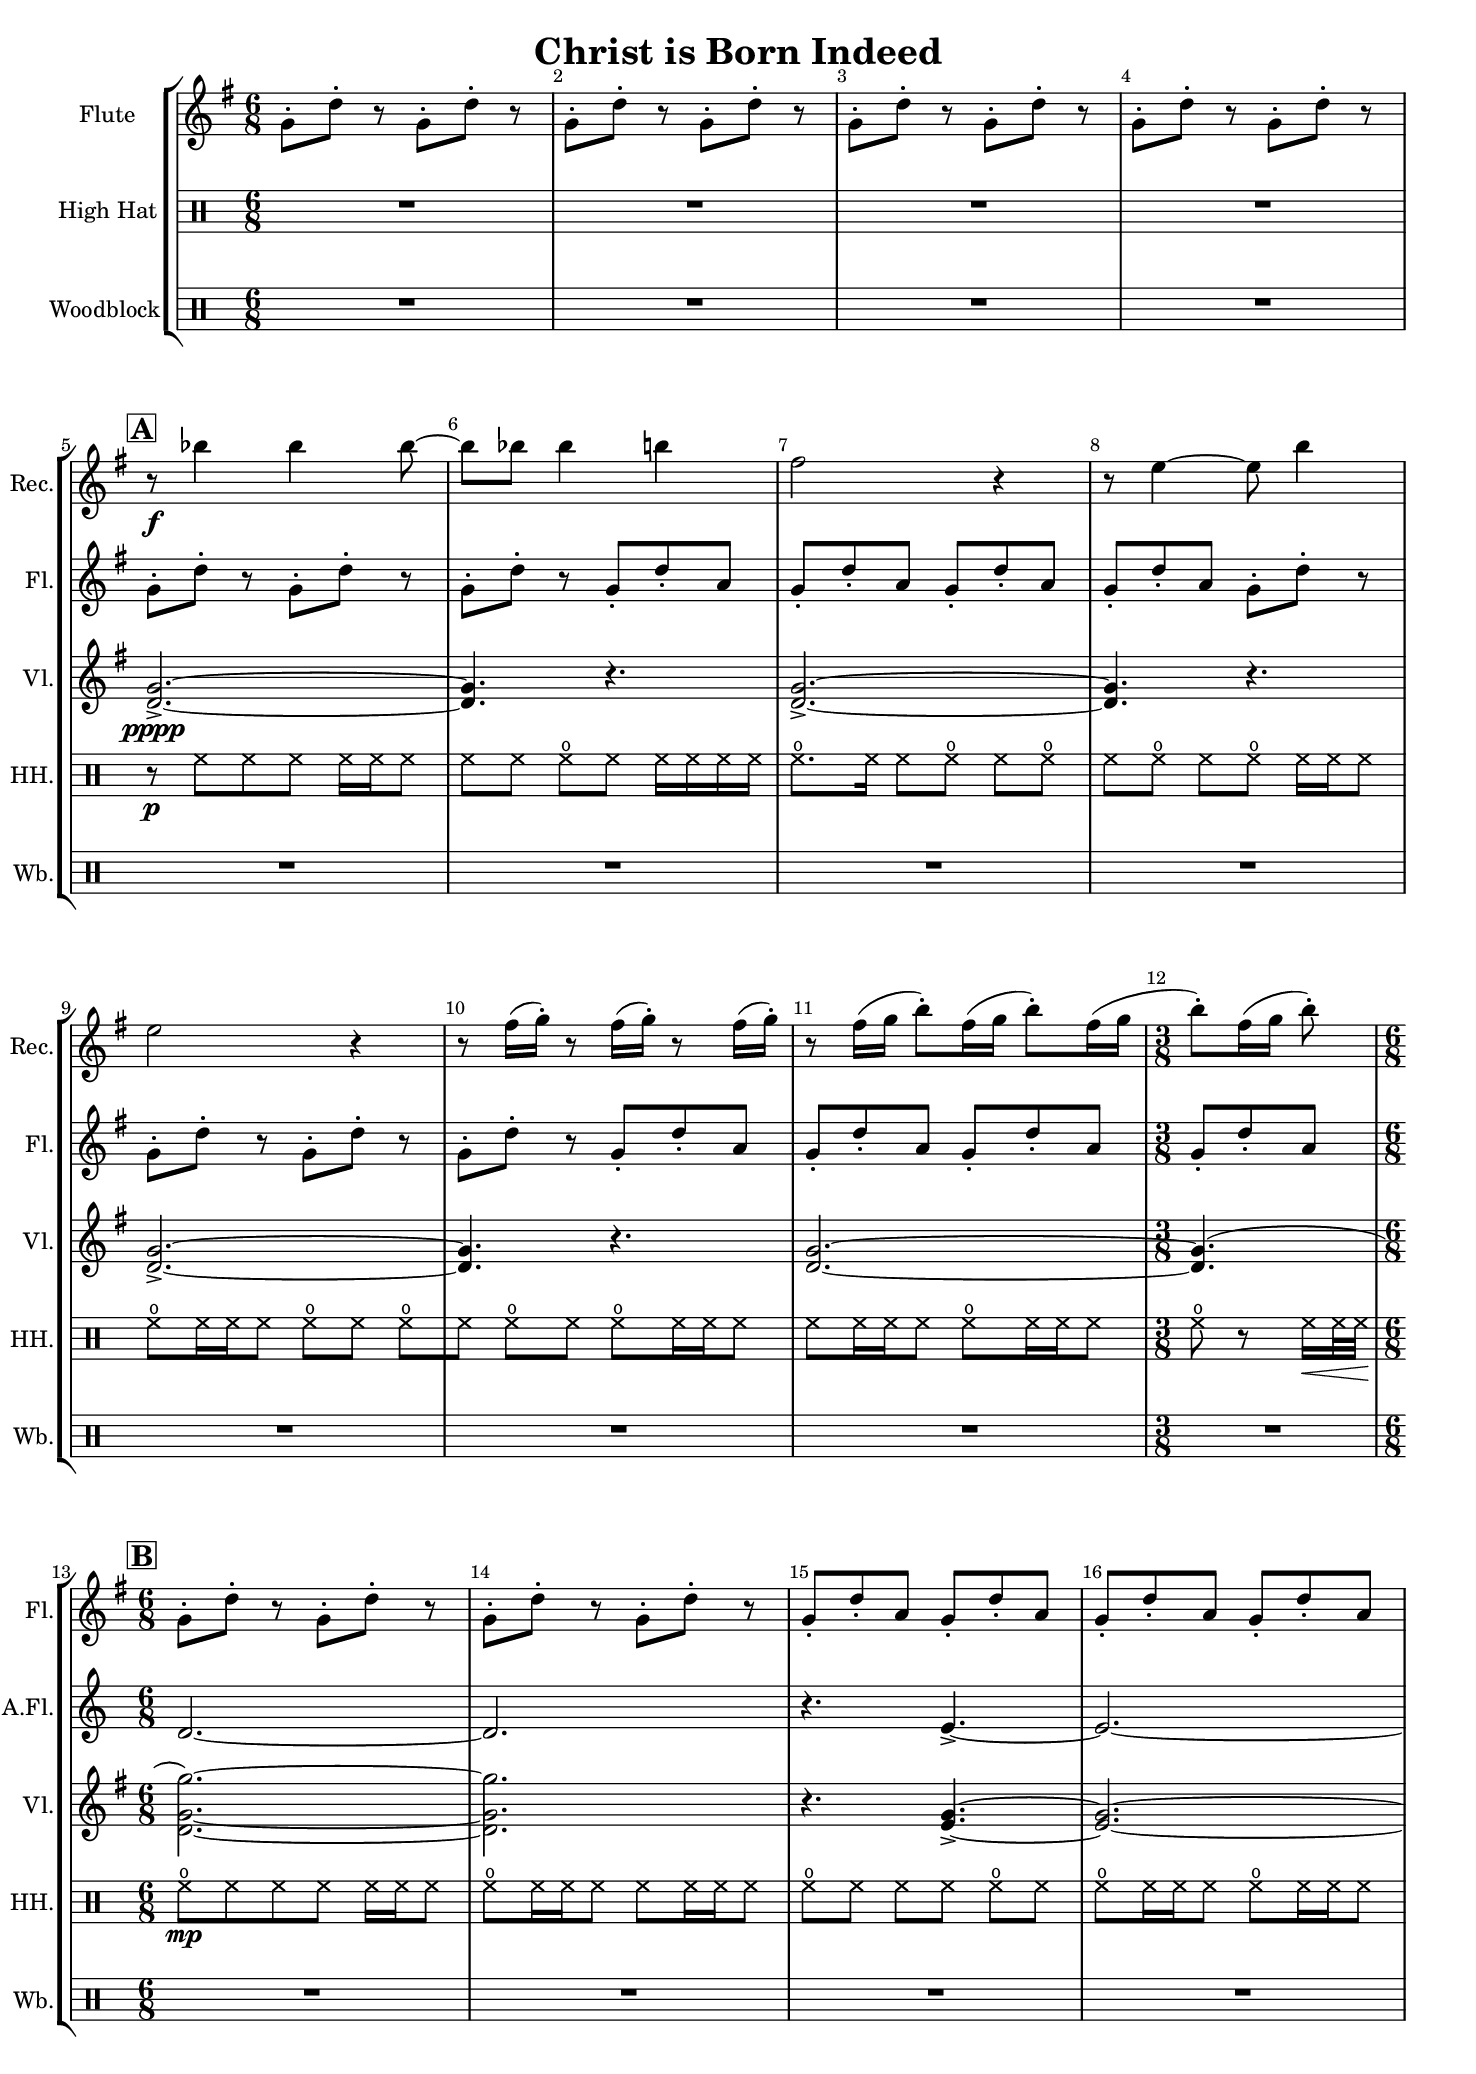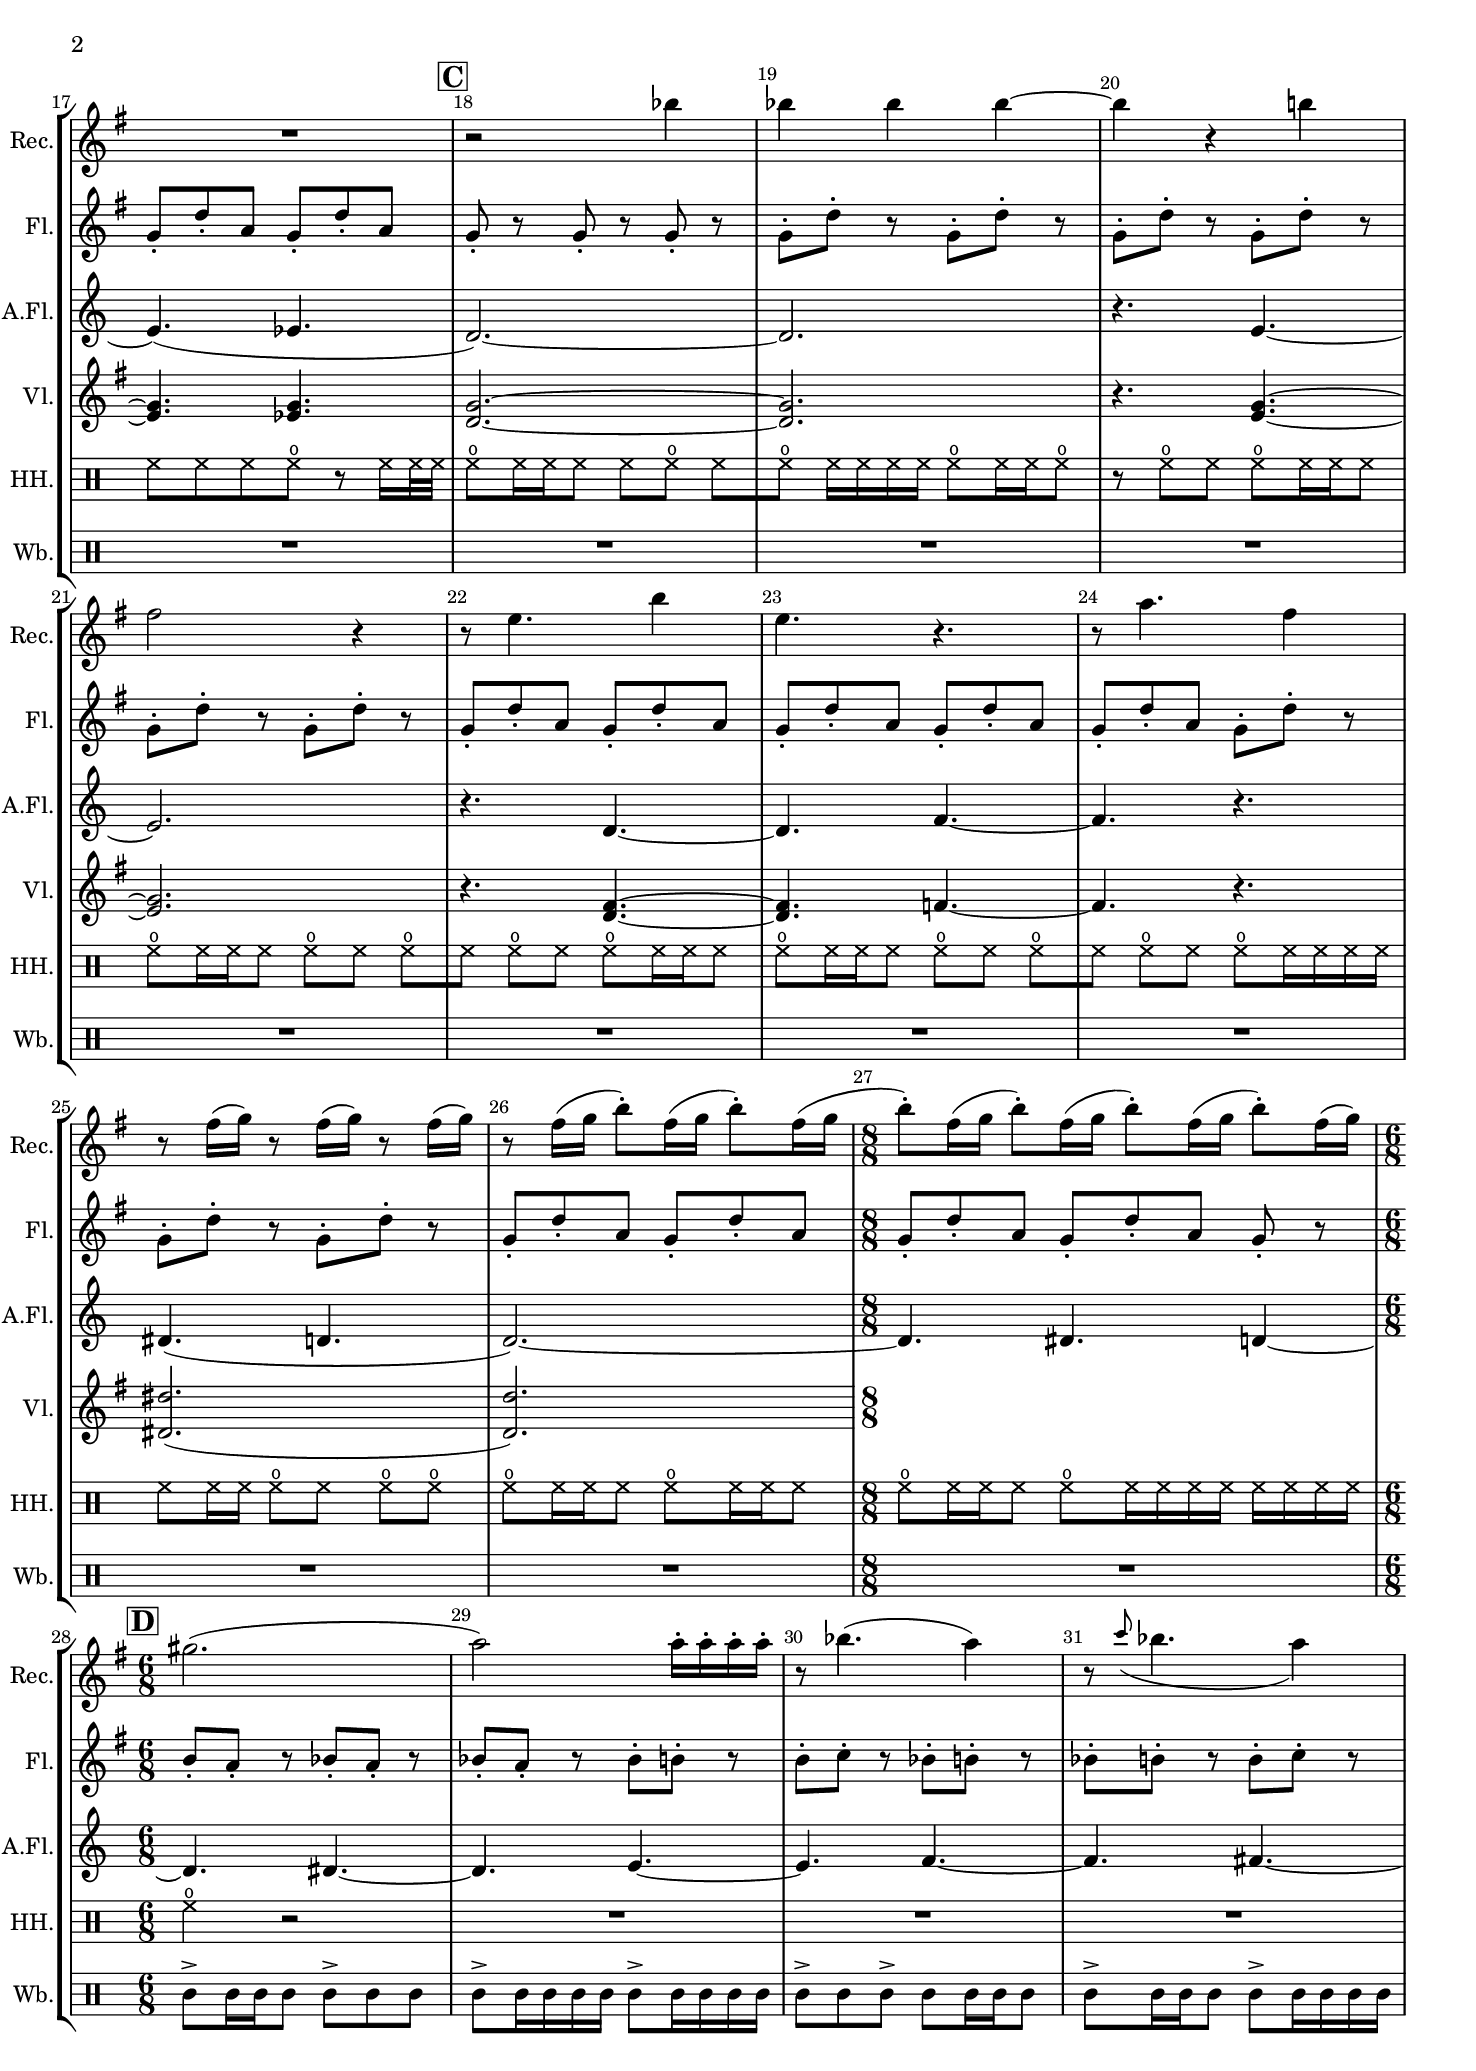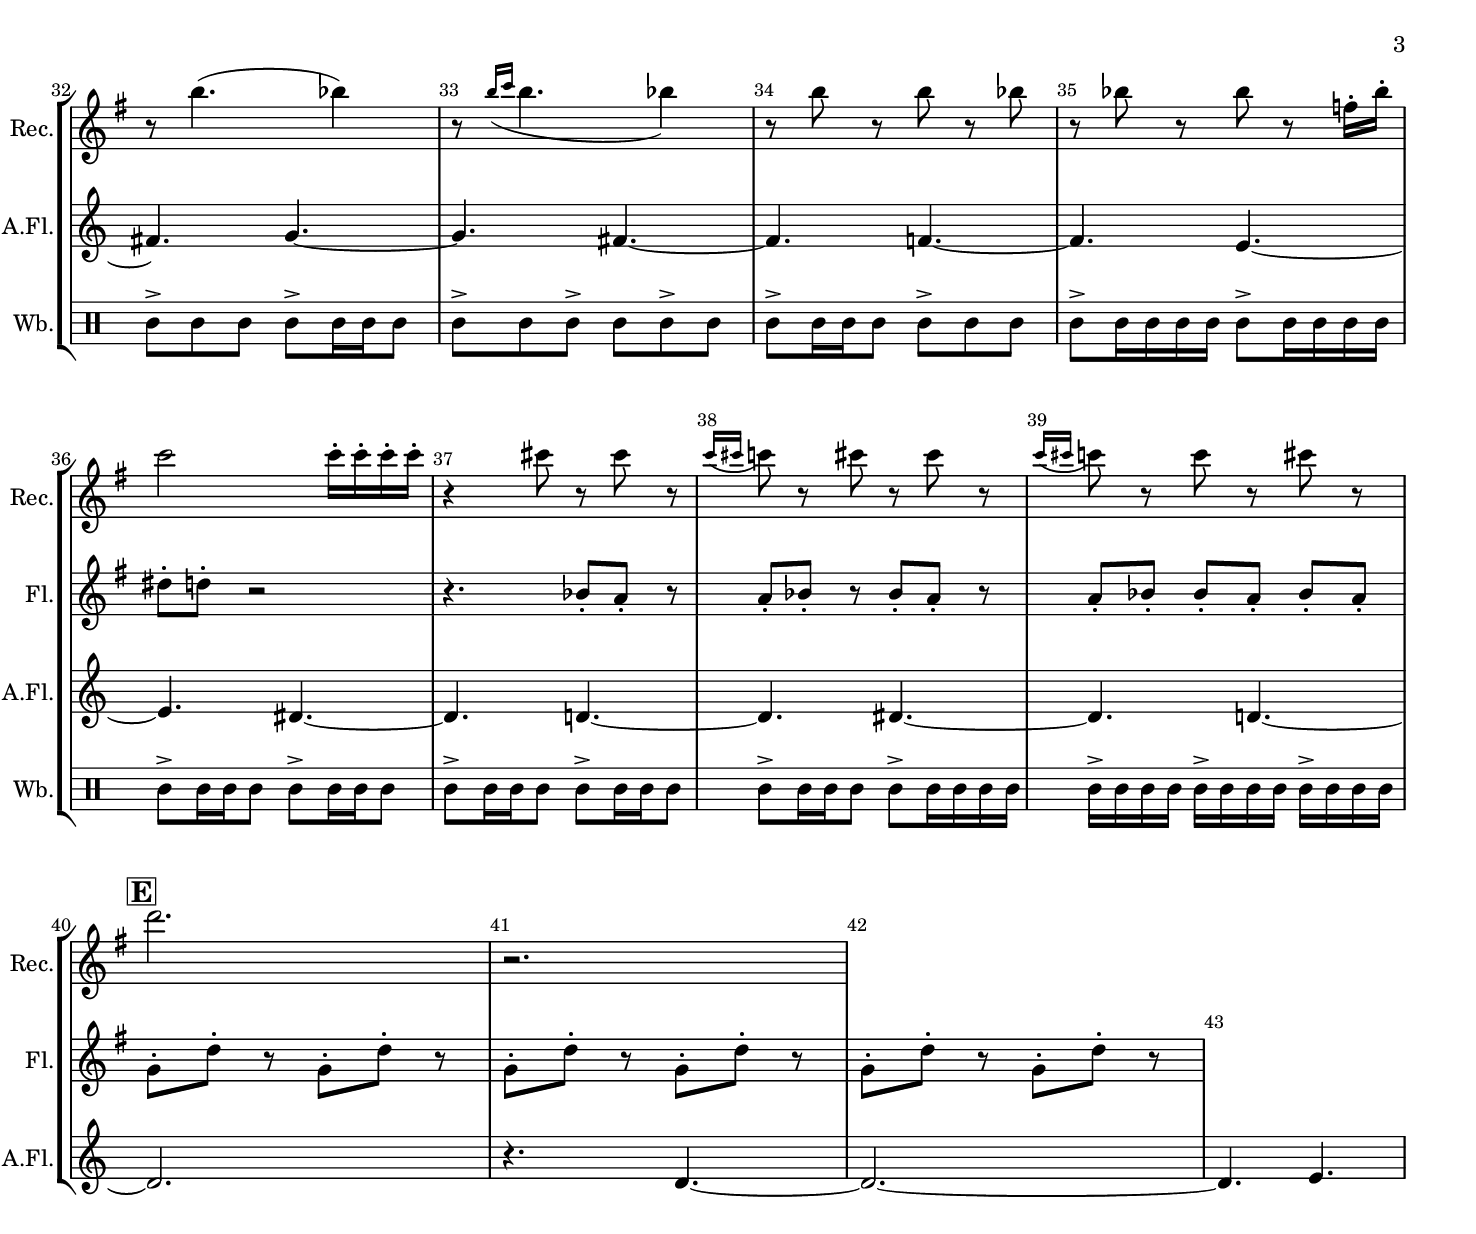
\version "2.20.0"  % necessary for upgrading to future LilyPond versions.

#(set-default-paper-size "b4")

\header{
  title = "Christ is Born Indeed"
}

\score {
  \layout {
    \context {
      \RemoveEmptyStaffContext
      \override VerticalAxisGroup.remove-first = ##t
    }
  }

  \midi {
    \tempo 4 = 124
  }

  \new StaffGroup <<
    \new Staff \with {
      instrumentName = "Recorder"
      shortInstrumentName = "Rec."
      midiInstrument = #"recorder"
    } \relative c''' {
      \override Score.BarNumber.break-visibility = ##(#f #t #t)
      \set Score.markFormatter = #format-mark-box-alphabet

      \key g \major
      \clef treble
      \time 6/8
      \repeat unfold 4 { R2. }
      \break

      % 5 // A
      \mark \default
      r8\f bes4 bes bes8~
      bes8 bes8 bes4 b4
      fis2 r4
      r8 e4~ e8 b'4
      \break
      
      % 9
      e,2 r4
      \repeat unfold 3 { r8 fis16( g-.) }
      r8 fis16([ g] b8-.[) fis16( g] b8-.[) fis16( g]
      \time 3/8
      b8-.)[ fis16( g] b8-.)
      \break
      
      % 13 // B
      \mark \default
      \time 6/8
      \repeat unfold 5 { R2. }

      % 18 // C
      \mark \default
      r2 bes4
      % 19
      bes4 bes bes~
      % 20
      bes4 r b
      % 21
      fis2 r4
      % 22
      r8 e4. b'4
      % 23
      e,4. r4.
      % 24
      r8 a4. fis4
      \break

      % 25
      \repeat unfold 3 { r8 fis16([ g]) }
      % 26
      r8 fis16([ g] b8-.[) fis16( g] b8-.[) fis16( g]
      % 27
      \time 8/8
      b8-.[) fis16( g] b8-.[) fis16( g] b8-.[) fis16( g] b8-.[) fis16( g])
      \break

      % 28 // D
      \mark \default
      \time 6/8
      gis2.(
      % 29
      a2) a16-. a-. a-. a-.
      % 30
      r8 bes4.( a4)
      % 31
      r8 \grace c8( bes4. a4)
      \break
      
      % 32
      r8 b4.( bes4)
      % 33
      r8 \grace { b16( c } b4. bes4)
      % 34
      r8 b r b8 r bes
      % 35
      r bes r bes r f16-. bes-.
      \break

      % 36
      c2 c16-. c-. c-. c-.
      % 37
      r4 cis8 r cis r
      % 38
      \grace { c16( cis } c8) r cis8 r cis r
      % 39
      \grace { c16( cis } c8) r c r cis r
      \break
      
      % 40 // E
      \mark \default
      d2.
      r2.
    } 
    % End Recorder

    \new Staff \with {
      instrumentName = "Flute"
      shortInstrumentName = "Fl."
      midiInstrument = #"flute"
    } \relative c'' {
      \key g \major
      \clef treble
      \time 6/8
      \repeat unfold 11 { g8-.[ d'-.] r }
      \repeat unfold 4 { g,-. d'-. a }
      % 9
      \repeat unfold 4 { g-.[ d'-.] r }
      \repeat unfold 4 { g,-. d'-. a }

      % 13 // B
      \repeat unfold 4 { g-.[ d'-.] r }
      \repeat unfold 6 { g,-. d'-. a }
      g8-. r g-. r g-. r
      \repeat unfold 6 { g-.[ d'-.] r }
      \repeat unfold 5 { g,-. d'-. a }
      \repeat unfold 3 { g-.[ d'-.] r }
      % 26
      \repeat unfold 4 { g,-.[ d'-. a] }
      g-. r 
      \break

      % 28 // D
      b8-. a-. r bes-. a-. r
      % 29
      bes-. a-. r bes-. b-. r
      % 30
      b-. c-. r bes-. b-. r 
      % 21
      bes-. b-. r b-. c-. r
      % 32
      R1 * 6/8 * 4
      \break
      
      % 36
      dis8-.[ d-.] r2
      % 37
      r4. bes8-.[ a-.] r
      % 38
      a8-.[ bes-.] r bes-.[ a-.] r
      % 39
      a8-.[ bes-.] bes8-.[ a-.] bes8-.[ a-.]

      % 40 // E
      \repeat unfold 6 { g8-.[ d'-.] r }
    }
    % End Flute

    \new Staff \with {
      instrumentName = "Alto Flute"
      shortInstrumentName = "A.Fl."
      midiInstrument = #"flute"
    } \relative c' {
      R1 * 6/8 * 11
      % 12
      R1 * 3/8
      
      % 13 // B
      \time 6/8
      d2.~
      d
      % 15
      r4. e4.->~
      e2.~

      % 17
      e4.( ees
      % 18 // C
      d2.)~
      % 19
      d2.
      % 20
      r4. e~
      
      % 21
      e2.
      % 22
      r4. d4.~
      % 23
      d4. f~
      % 24
      f4. r

      % 25
      dis4.( d
      d2.)~

      % 27
      \time 8/8
      d4. dis4. d4~

      % 28 // D
      d4. dis~
      % 29
      dis4. e~
      % 30
      e f~
      % 31
      f fis~

      % 32
      fis g~
      g fis~
      fis f~
      f e~

      % 36
      e dis~
      dis d~
      d dis~
      dis d~

      % 40 // E
      d2.
      r4. d~
      d2.~
      d4. e
    }

    \new Staff \with {
      instrumentName = "Violin"
      shortInstrumentName = "Vl."
      midiInstrument = #"violin"
    } \relative c'' {
      \key g \major
      \repeat unfold 4 { R2. }
      % 5 // A
      <g d>2.->\pppp~
      <g d>4. r
      <g d>2.->~
      <g d>4. r
      % 9
      <g d>2.->~
      <g d>4. r
      <g d>2.~
      <g d>4.(

      % 13 // B
      <g d g'>2.)~
      % 14
      <g d g'>
      % 15
      r4.
      <g e>->~
      <g e>2.~
      \break

      % 17
      <g e>4. <g ees>4.
      % 18 // C
      <g d>2.~
      % 19
      <g d>2.

      % 20
      r4. <g e>~
      % 21
      <g e>2.
      % 22
      r4. <fis d>4.~
      % 23
      <fis d> <f>~
      % 24
      <f> r
      % 25
      <dis' dis,>2.(
      % 26
      <d d,>)
    }
    % End Violin

    \new DrumStaff \with {
      instrumentName = "High Hat"
      shortInstrumentName = "HH."
    } \drummode {
      \repeat unfold 4 { R2. }
      % 5 // A
      r8\p hihat8[ hh hh] hh16 hh hh8
      % 6
      hh8[ hh8] openhihat[ hh] hh16[ hh hh hh]
      % 7
      openhihat8.[ hh16] hh8[ openhihat]
      \repeat unfold 3 { hh[ openhihat] }
      hh16 hh hh8
      % 9
      openhihat8[ hh16 hh hh8] openhihat[ hh] openhihat[
      % 10
      hh8] openhihat[ hh8] openhihat[ hh16 hh hh8]
      % 11
      hh[ hh16 hh hh8] openhihat[ hh16 hh16 hh8]
      % 12
      openhihat r8 hh16\< hh32 hh\!

      % 13 // B
      openhihat8[\mp hh8 hh hh ] hh16 hh hh8
      
      % 14
      openhihat8[ hh16 hh hh8] hh[ hh16 hh hh8]
      % 15
      openhihat[ hh] hh[ hh] openhihat[ hh]
      % 16
      openhihat[ hh16 hh hh8] openhihat8[ hh16 hh hh8]
      % 17
      hh[ hh hh openhihat] r8 hh16 hh32 hh

      % 18 // C
      openhihat8[ hh16 hh hh8] hh[ openhihat] hh[ openhihat]
      % 19
      hh16[ hh hh hh] openhihat8[ hh16 hh openhihat8]
      % 20
      r8 openhihat[ hh] openhihat[ hh16 hh hh8]
      % 21
      openhihat8[ hh16 hh hh8] openhihat[ hh] openhihat[
      % 22
      hh] openhihat[ hh] openhihat[ hh16 hh hh8]
      % 23
      openhihat8[ hh16 hh hh8] openhihat[ hh] openhihat[
      % 24
      hh] openhihat[ hh] openhihat[ hh16 hh16 hh16 hh16]
      % 25
      hh8[ hh16 hh] openhihat8[ hh] openhihat openhihat
      % 26
      openhihat[ hh16 hh hh8] openhihat[ hh16 hh hh8]
      % 27
      openhihat[ hh16 hh hh8] openhihat[ hh16 hh hh hh] hh[ hh hh hh]
      \break

      % 28 // D
      openhihat4 r2
      % 29
      R1 * 6/8 * 3
    }
    % End Hi Hat
    
    \new DrumStaff \with {
      instrumentName = "Woodblock"
      shortInstrumentName = "Wb."
    } \drummode {
      R1 * 6/8 * 11
      % 12
      R1 * 3/8
      
      % 13 // B
      R1 * 6/8 * 14

      % 27
      R1 * 8/8
      % 28
      wbl8->[ wbl16 wbl wbl8] wbl-> wbl wbl
      % 29
      wbl->[ wbl16 wbl wbl wbl] wbl8-> wbl16 wbl wbl wbl
      % 30
      wbl8->[ wbl wbl->] wbl[ wbl16 wbl16 wbl8]
      % 31
      wbl->[ wbl16 wbl wbl8] wbl->[ wbl16 wbl wbl wbl]
      \break

      % 32
      wbl8->[ wbl wbl] wbl->[ wbl16 wbl wbl8]
      % 33
      wbl8->[ wbl wbl->] wbl[ wbl-> wbl]
      % 34
      wbl8->[ wbl16 wbl wbl8] wbl->[ wbl wbl]
      % 35
      wbl8->[ wbl16 wbl wbl wbl] wbl8->[ wbl16 wbl wbl wbl]
      \break

      % 36
      \repeat unfold 5 { wbl8->[ wbl16 wbl wbl8] }
      wbl8->[ wbl16 wbl wbl wbl]
      % 39
      wbl16[-> wbl wbl wbl] wbl->[ wbl wbl wbl] wbl[-> wbl wbl wbl]
    }
    % End Toms
  >>
}